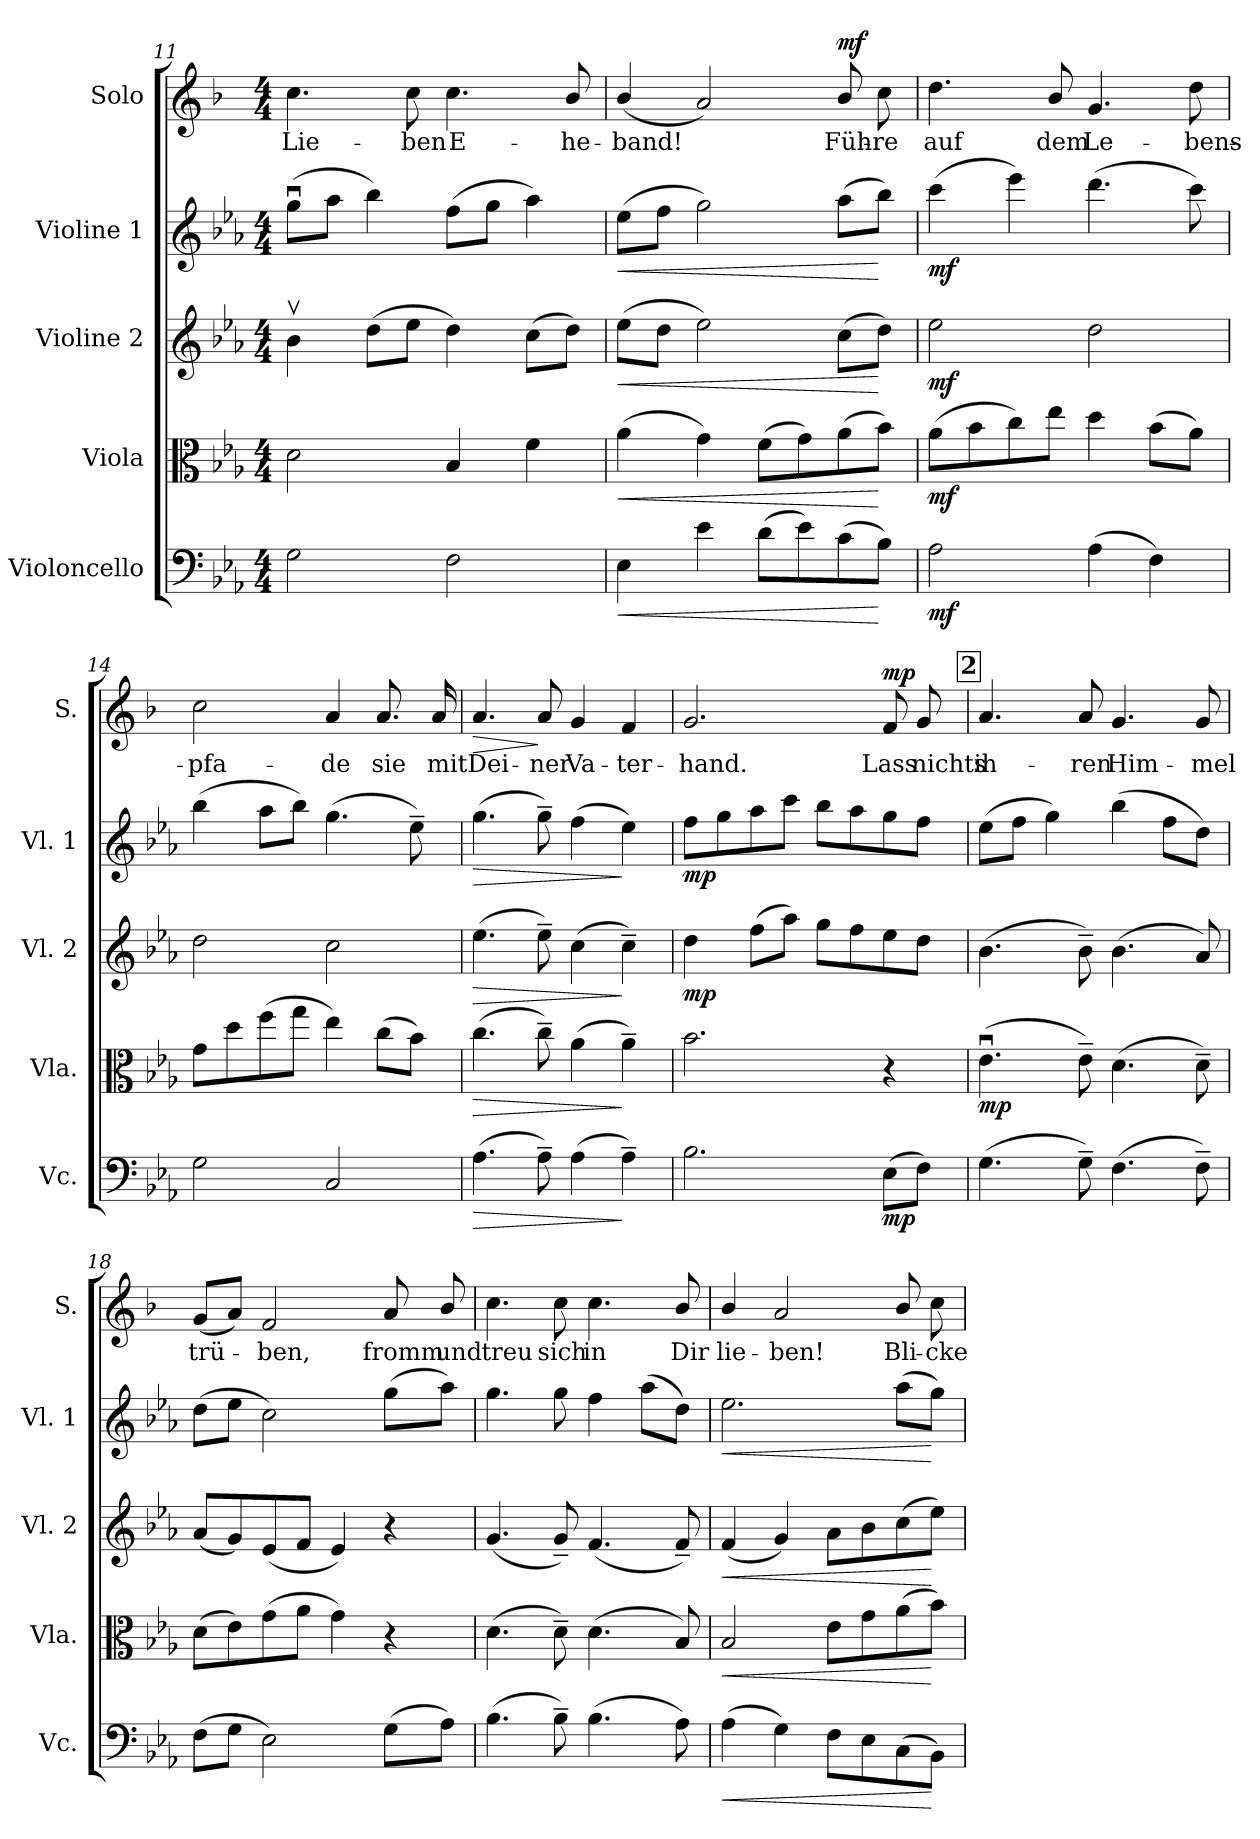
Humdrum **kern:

**kern	**dynam	**kern	**dynam	**kern	**dynam	**kern	**dynam	**kern	**text	**dynam
*part5	*part5	*part4	*part4	*part3	*part3	*part2	*part2	*part1	*part1	*part1
*staff5	*staff5	*staff4	*staff4	*staff3	*staff3	*staff2	*staff2	*staff1	*staff1	*staff1
*I"Violoncello	*	*I"Viola	*	*I"Violine 2	*	*I"Violine 1	*	*I"Solo	*	*
*I'Vc.	*	*I'Vla.	*	*I'Vl. 2	*	*I'Vl. 1	*	*I'S.	*	*
*clefF4	*	*clefC3	*	*clefG2	*	*clefG2	*	*clefG2	*	*
*	*	*	*	*	*	*	*	*ITrd1c2	*	*
*k[b-e-a-]	*	*k[b-e-a-]	*	*k[b-e-a-]	*	*k[b-e-a-]	*	*k[b-e-a-]	*	*
*E-:	*	*E-:	*	*E-:	*	*E-:	*	*E-:	*	*
*M4/4	*	*M4/4	*	*M4/4	*	*M4/4	*	*M4/4	*	*
=11	=11	=11	=11	=11	=11	=11	=11	=11	=11	=11
!	!	!	!	!	!	!	!	!	!LO:LY:b	!
2G\	.	2d\	.	4b-v>\	.	(>8ggu>\L	.	4.b-\	Lie-	.
.	.	.	.	.	.	8aa-\J	.	.	.	.
.	.	.	.	(>8dd\L	.	4bb-\)	.	.	.	.
!	!	!	!	!	!	!	!	!	!LO:LY:b	!
.	.	.	.	8ee-\J	.	.	.	8b-\	-ben	.
!	!	!	!	!	!	!	!	!	!LO:LY:b	!
2F\	.	4B-/	.	4dd\)	.	(>8ff\L	.	4.b-\	E-	.
.	.	.	.	.	.	8gg\J	.	.	.	.
.	.	4f\	.	(>8cc\L	.	4aa-\)	.	.	.	.
!	!	!	!	!	!	!	!	!	!LO:LY:b	!
.	.	.	.	8dd\J)	.	.	.	8a-/	-he-	.
=12	=12	=12	=12	=12	=12	=12	=12	=12	=12	=12
!	!LO:HP:b	!	!LO:HP:b	!	!LO:HP:b	!	!LO:HP:b	!	!LO:LY:b	!
4E-\	<	(>4a-\	<	(>8ee-\L	<	(>8ee-\L	<	(<4a-/	-band!	.
.	.	.	.	8dd\J	.	8ff\J	.	.	.	.
4e-\	.	4g\)	.	2ee-\)	.	2gg\)	.	2g/)	.	.
(>8d\L	.	(>8f\L	.	.	.	.	.	.	.	.
8e-\)	.	8g\)	.	.	.	.	.	.	.	.
!	!	!	!	!	!	!	!	!	!LO:LY:b	!LO:DY:a
(>8c\	.	(>8a-\	.	(>8cc\L	.	(>8aa-\L	.	8a-/	Füh-	mf
!	!	!	!	!	!	!	!	!	!LO:LY:b	!
8B-\J)	[	8b-\J)	[	8dd\J)	[	8bb-\J)	[	8b-\	-re	.
!!LO:LB:g=z
=13	=13	=13	=13	=13	=13	=13	=13	=13	=13	=13
!	!LO:DY:b	!	!LO:DY:b	!	!LO:DY:b	!	!LO:DY:b	!	!LO:LY:b	!
2A-\	mf	(>8a-\L	mf	2ee-\	mf	(>4ccc\	mf	4.cc\	auf	.
.	.	8b-\	.	.	.	.	.	.	.	.
.	.	8cc\)	.	.	.	4eee-\)	.	.	.	.
!	!	!	!	!	!	!	!	!	!LO:LY:b	!
.	.	8ee-\J	.	.	.	.	.	8a-/	dem	.
!	!	!	!	!	!	!	!	!	!LO:LY:b	!
(>4A-\	.	4dd\	.	2dd\	.	(>4.ddd\	.	4.f/	Le-	.
4F\)	.	(>8b-\L	.	.	.	.	.	.	.	.
!	!	!	!	!	!	!	!	!	!LO:LY:b	!
.	.	8a-\J)	.	.	.	8ccc\)	.	8cc\	-bens-	.
=14	=14	=14	=14	=14	=14	=14	=14	=14	=14	=14
!	!	!	!	!	!	!	!	!	!LO:LY:b	!
2G\	.	8g\L	.	2dd\	.	(>4bb-\	.	2b-\	-pfa-	.
.	.	8dd\	.	.	.	.	.	.	.	.
.	.	(>8ff\	.	.	.	8aa-\L	.	.	.	.
.	.	8gg\J	.	.	.	8bb-\J)	.	.	.	.
!	!	!	!	!	!	!	!	!	!LO:LY:b	!
2C/	.	4ee-\)	.	2cc\	.	(>4.gg\	.	4g/	-de	.
!	!	!	!	!	!	!	!	!	!LO:LY:b	!
.	.	(>8cc\L	.	.	.	.	.	8.g/	sie	.
.	.	8b-\J)	.	.	.	8ee-~>\)	.	.	.	.
!	!	!	!	!	!	!	!	!	!LO:LY:b	!
.	.	.	.	.	.	.	.	16g/	mit	.
=15	=15	=15	=15	=15	=15	=15	=15	=15	=15	=15
!	!LO:HP:b	!	!LO:HP:b	!	!LO:HP:b	!	!LO:HP:b	!	!LO:LY:b	!LO:HP:b
(>4.A-\	>	(>4.cc\	>	(>4.ee-\	>	(>4.gg\	>	4.g/	Dei-	>
!	!	!	!	!	!	!	!	!	!LO:LY:b	!
8A-~>\)	.	8cc~>\)	.	8ee-~>\)	.	8gg~>\)	.	8g/	-ner	]
!	!	!	!	!	!	!	!	!	!LO:LY:b	!
(>4A-\	.	(>4a-\	.	(>4cc\	.	(>4ff\	.	4f/	Va-	.
!	!	!	!	!	!	!	!	!	!LO:LY:b	!
4A-~>\)	]	4a-~>\)	]	4cc~>\)	]	4ee-\)	]	4e-/	-ter-	.
=16	=16	=16	=16	=16	=16	=16	=16	=16	=16	=16
!	!	!	!	!	!LO:DY:b	!	!LO:DY:b	!	!LO:LY:b	!
2.B-\	.	2.b-\	.	4dd\	mp	8ff\L	mp	2.f/	-hand.	.
.	.	.	.	.	.	8gg\	.	.	.	.
.	.	.	.	(>8ff\L	.	8aa-\	.	.	.	.
.	.	.	.	8aa-\J)	.	8ccc\J	.	.	.	.
.	.	.	.	8gg\L	.	8bb-\L	.	.	.	.
.	.	.	.	8ff\	.	8aa-\	.	.	.	.
!	!LO:DY:b	!	!	!	!	!	!	!	!LO:LY:b	!LO:DY:a
(>8E-\L	mp	4r	.	8ee-\	.	8gg\	.	8e-/	Lass	mp
!	!	!	!	!	!	!	!	!	!LO:LY:b	!
8F\J)	.	.	.	8dd\J	.	8ff\J	.	8f/	nichts	.
!!LO:PB:g=z
!!LO:REH:place=s1:a:B:fs=10.5:t=2
=17	=17	=17	=17	=17	=17	=17	=17	=17	=17	=17
!	!	!	!LO:DY:b	!	!	!	!	!	!LO:LY:b	!
(>4.G\	.	(>4.e-u>\	mp	(>4.b-\	.	(>8ee-\L	.	4.g/	ih-	.
.	.	.	.	.	.	8ff\J	.	.	.	.
.	.	.	.	.	.	4gg\)	.	.	.	.
!	!	!	!	!	!	!	!	!	!LO:LY:b	!
8G~>\)	.	8e-~>\)	.	8b-~>\)	.	.	.	8g/	-ren	.
!	!	!	!	!	!	!	!	!	!LO:LY:b	!
(>4.F\	.	(>4.d\	.	(>4.b-\	.	(>4bb-\	.	4.f/	Him-	.
.	.	.	.	.	.	8ff\L	.	.	.	.
!	!	!	!	!	!	!	!	!	!LO:LY:b	!
8F~>\)	.	8d~>\)	.	8a-/)	.	8dd\J)	.	8f/	-mel	.
=18	=18	=18	=18	=18	=18	=18	=18	=18	=18	=18
!	!	!	!	!	!	!	!	!	!LO:LY:b	!
(>8F\L	.	(>8d\L	.	(<8a-/L	.	(>8dd\L	.	(<8f/L	trü-	.
8G\J	.	8e-\)	.	8g/)	.	8ee-\J	.	8g/J)	.	.
!	!	!	!	!	!	!	!	!	!LO:LY:b	!
2E-\)	.	(<8g\	.	(<8e-/	.	2cc\)	.	2e-/	-ben,	.
.	.	8a-\J	.	8f/J	.	.	.	.	.	.
.	.	4g\)	.	4e-/)	.	.	.	.	.	.
!	!	!	!	!	!	!	!	!	!LO:LY:b	!
(>8G\L	.	4r	.	4r	.	(>8gg\L	.	8g/	fromm	.
!	!	!	!	!	!	!	!	!	!LO:LY:b	!
8A-\J)	.	.	.	.	.	8aa-\J)	.	8a-/	und	.
=19	=19	=19	=19	=19	=19	=19	=19	=19	=19	=19
!	!	!	!	!	!	!	!	!	!LO:LY:b	!
(>4.B-\	.	(>4.d\	.	(<4.g/	.	4.gg\	.	4.b-\	treu	.
!	!	!	!	!	!	!	!	!	!LO:LY:b	!
8B-~>\)	.	8d~>\)	.	8g~</)	.	8gg\	.	8b-\	sich	.
!	!	!	!	!	!	!	!	!	!LO:LY:b	!
(>4.B-\	.	(>4.d\	.	(<4.f/	.	4ff\	.	4.b-\	in	.
.	.	.	.	.	.	(>8aa-\L	.	.	.	.
!	!	!	!	!	!	!	!	!	!LO:LY:b	!
8A-\)	.	8B-/)	.	8f~</)	.	8dd\J)	.	8a-/	Dir	.
=20	=20	=20	=20	=20	=20	=20	=20	=20	=20	=20
!	!LO:HP:b	!	!LO:HP:b	!	!LO:HP:b	!	!LO:HP:b	!	!LO:LY:b	!
(>4A-\	<	2B-/	<	(<4f/	<	2.ee-\	<	4a-/	lie-	.
!	!	!	!	!	!	!	!	!	!LO:LY:b	!
4G\)	.	.	.	4g/)	.	.	.	2g/	-ben!	.
8F\L	.	8e-\L	.	8a-\L	.	.	.	.	.	.
8E-\	.	8g\	.	8b-\	.	.	.	.	.	.
!	!	!	!	!	!	!	!	!	!LO:LY:b	!
(>8C\	.	(>8a-\	.	(>8cc\	.	(>8aa-\L	.	8a-/	Bli-	.
!	!	!	!	!	!	!	!	!	!LO:LY:b	!
8BB-\J)	[	8b-\J)	[	8ee-\J)	[	8gg\J)	[	8b-\	-cke	.
=	=	=	=	=	=	=	=	=	=	=
*-	*-	*-	*-	*-	*-	*-	*-	*-	*-	*-
